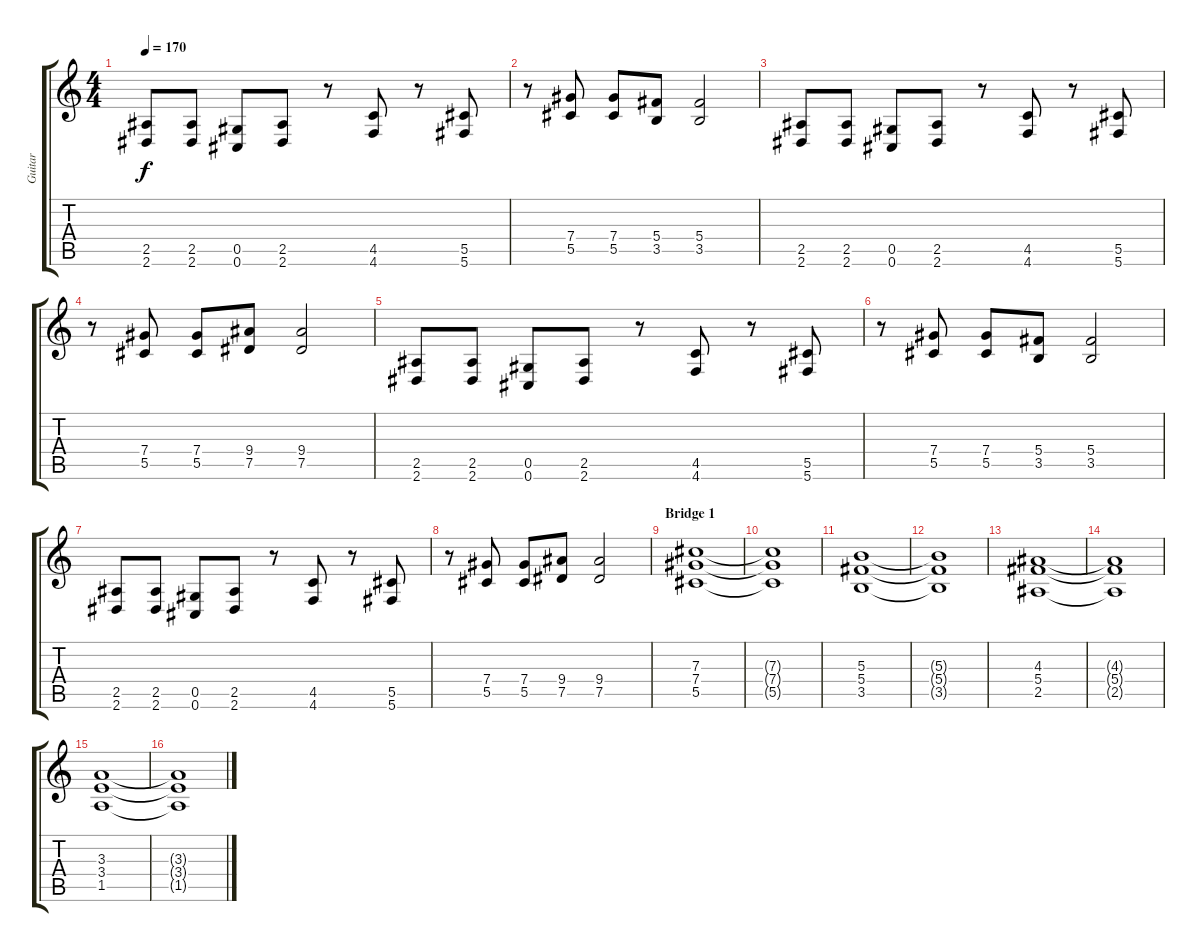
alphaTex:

\track ("Guitar" "Guitar") {instrument distortionguitar}
\staff {score tabs}
\tuning (Eb4 Bb3 Gb3 Db3 Ab2 Db2) {hide}
\ts (4 4)
\tempo 170
\clef g2
\ks c
(2.5 2.6).8{dy f} (2.5 2.6).8 (0.5 0.6).8 (2.5 2.6).8 r.8 (4.5 4.6).8 r.8 (5.5 5.6).8 |
r.8 (7.4 5.5).8 (7.4 5.5).8 (5.4 3.5).8 (5.4 3.5).2 |
(2.5 2.6).8 (2.5 2.6).8 (0.5 0.6).8 (2.5 2.6).8 r.8 (4.5 4.6).8 r.8 (5.5 5.6).8 |
r.8 (7.4 5.5).8 (7.4 5.5).8 (9.4 7.5).8 (9.4 7.5).2 |
(2.5 2.6).8 (2.5 2.6).8 (0.5 0.6).8 (2.5 2.6).8 r.8 (4.5 4.6).8 r.8 (5.5 5.6).8 |
r.8 (7.4 5.5).8 (7.4 5.5).8 (5.4 3.5).8 (5.4 3.5).2 |
(2.5 2.6).8 (2.5 2.6).8 (0.5 0.6).8 (2.5 2.6).8 r.8 (4.5 4.6).8 r.8 (5.5 5.6).8 |
r.8 (7.4 5.5).8 (7.4 5.5).8 (9.4 7.5).8 (9.4 7.5).2 |
\section ("" "Bridge 1")
(7.3 7.4 5.5).1 |
(7.3{t} 7.4{t} 5.5{t}).1 |
(5.3 5.4 3.5).1 |
(5.3{t} 5.4{t} 3.5{t}).1 |
(4.3 5.4 2.5).1 |
(4.3{t} 5.4{t} 2.5{t}).1 |
(3.3 3.4 1.5).1 |
(3.3{t} 3.4{t} 1.5{t}).1
